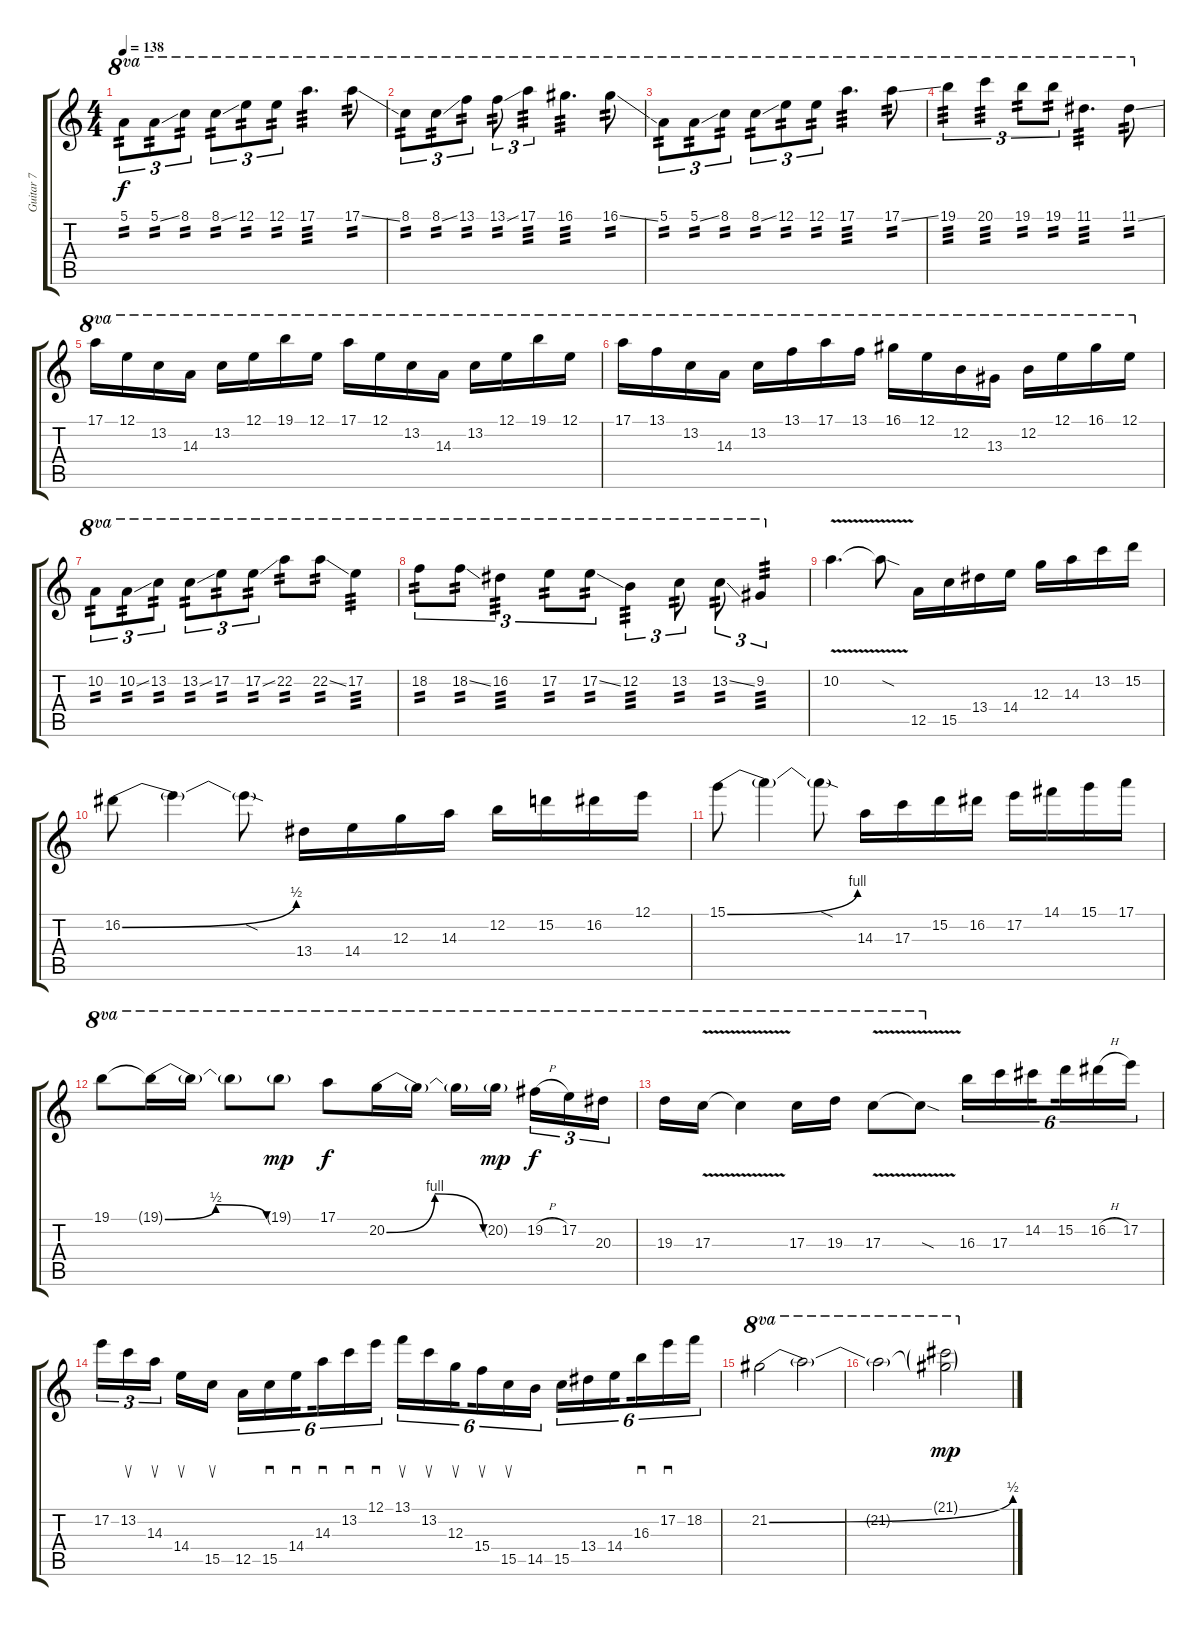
\track ("Guitar 7" "Guitar 7") {instrument distortionguitar}
\staff {score tabs}
\tuning (E4 B3 G3 D3 A2 E2) {hide}
\ts (4 4)
\tempo 138
\clef g2
\ks c
5.1.8{tu (3 2) ot 8va tp 2 dy f} 5.1{ss}.8{tu (3 2) ot 8va tp 2} 8.1.8{tu (3 2) ot 8va tp 2} 8.1{ss}.8{tu (3 2) ot 8va tp 2} 12.1.8{tu (3 2) ot 8va tp 2} 12.1.8{tu (3 2) ot 8va tp 2} 17.1.4{d ot 8va tp 3} 17.1{ss}.8{ot 8va tp 2} |
8.1.8{tu (3 2) ot 8va tp 2} 8.1{ss}.8{tu (3 2) ot 8va tp 2} 13.1.8{tu (3 2) ot 8va tp 2} 13.1{ss}.8{tu (3 2) ot 8va tp 2} 17.1.4{tu (3 2) ot 8va tp 3} 16.1.4{d ot 8va tp 3} 16.1{ss}.8{ot 8va tp 2} |
5.1.8{tu (3 2) ot 8va tp 2} 5.1{ss}.8{tu (3 2) ot 8va tp 2} 8.1.8{tu (3 2) ot 8va tp 2} 8.1{ss}.8{tu (3 2) ot 8va tp 2} 12.1.8{tu (3 2) ot 8va tp 2} 12.1.8{tu (3 2) ot 8va tp 2} 17.1.4{d ot 8va tp 3} 17.1{ss}.8{ot 8va tp 2} |
19.1.4{tu (3 2) ot 8va tp 3} 20.1.4{tu (3 2) ot 8va tp 3} 19.1.8{tu (3 2) ot 8va tp 2} 19.1.8{tu (3 2) ot 8va tp 2} 11.1.4{d ot 8va tp 3} 11.1{ss}.8{ot 8va tp 2} |
17.1.16{ot 8va} 12.1.16{ot 8va} 13.2.16{ot 8va} 14.3.16{ot 8va} 13.2.16{ot 8va} 12.1.16{ot 8va} 19.1.16{ot 8va} 12.1.16{ot 8va} 17.1.16{ot 8va} 12.1.16{ot 8va} 13.2.16{ot 8va} 14.3.16{ot 8va} 13.2.16{ot 8va} 12.1.16{ot 8va} 19.1.16{ot 8va} 12.1.16{ot 8va} |
17.1.16{ot 8va} 13.1.16{ot 8va} 13.2.16{ot 8va} 14.3.16{ot 8va} 13.2.16{ot 8va} 13.1.16{ot 8va} 17.1.16{ot 8va} 13.1.16{ot 8va} 16.1.16{ot 8va} 12.1.16{ot 8va} 12.2.16{ot 8va} 13.3.16{ot 8va} 12.2.16{ot 8va} 12.1.16{ot 8va} 16.1.16{ot 8va} 12.1.16{ot 8va} |
10.2.8{tu (3 2) ot 8va tp 2} 10.2{ss}.8{tu (3 2) ot 8va tp 2} 13.2.8{tu (3 2) ot 8va tp 2} 13.2{ss}.8{tu (3 2) ot 8va tp 2} 17.2.8{tu (3 2) ot 8va tp 2} 17.2{ss}.8{tu (3 2) ot 8va tp 2} 22.2.8{ot 8va tp 2} 22.2{ss}.8{ot 8va tp 2} 17.2.4{ot 8va tp 3} |
18.2.8{tu (3 2) ot 8va tp 2} 18.2{ss}.8{tu (3 2) ot 8va tp 2} 16.2.4{tu (3 2) ot 8va tp 3} 17.2.8{tu (3 2) ot 8va tp 2} 17.2{ss}.8{tu (3 2) ot 8va tp 2} 12.2.4{tu (3 2) ot 8va tp 3} 13.2.8{tu (3 2) ot 8va tp 2} 13.2{ss}.8{tu (3 2) ot 8va tp 2} 9.2.4{tu (3 2) ot 8va tp 3} |
10.2{v}.4{d} 10.2{sod t}.8 12.5.16 15.5.16 13.4.16 14.4.16 12.3.16 14.3.16 13.2.16 15.2.16 |
16.2{be (bend 0 0 60 2)}.8 16.2{t}.4 16.2{sod t}.8 13.4.16 14.4.16 12.3.16 14.3.16 12.2.16 15.2.16 16.2.16 12.1.16 |
15.1{be (bend 0 0 60 4)}.8 15.1{t}.4 15.1{sod t}.8 14.3.16 17.3.16 15.2.16 16.2.16 17.2.16 14.1.16 15.1.16 17.1.16 |
19.1.8{ot 8va} 19.1{be (bendrelease 0 0 15 2 20 2 60 0) t}.16{ot 8va} 19.1{t}.16{ot 8va} 19.1{t}.8{ot 8va} 19.1{g}.8{ot 8va dy mp} 17.1.8{ot 8va dy f} 20.2{be (bendrelease 0 0 15 4 20 4 60 0)}.16{ot 8va} 20.2{t}.16{ot 8va} 20.2{t}.16{ot 8va} 20.2{g}.16{ot 8va dy mp beam splitsecondary} 19.2{h}.16{tu (3 2) ot 8va dy f} 17.2.16{tu (3 2) ot 8va} 20.3.16{tu (3 2) ot 8va} |
19.3.16{ot 8va} 17.3{v}.16{ot 8va} 17.3{t}.4{ot 8va} 17.3.16{ot 8va} 19.3.16{ot 8va} 17.3{v}.8{ot 8va} 17.3{sod t}.8{ot 8va} 16.3.16{tu (6 4)} 17.3.16{tu (6 4)} 14.2.16{tu (6 4) beam splitsecondary} 15.2.16{tu (6 4)} 16.2{h}.16{tu (6 4)} 17.2.16{tu (6 4)} |
17.2.16{tu (3 2)} 13.2.16{su tu (3 2)} 14.3.16{su tu (3 2) beam splitsecondary} 14.4.16{su} 15.5.16{su} 12.5.16{tu (6 4)} 15.5.16{sd tu (6 4)} 14.4.16{sd tu (6 4) beam splitsecondary} 14.3.16{sd tu (6 4)} 13.2.16{sd tu (6 4)} 12.1.16{sd tu (6 4)} 13.1.16{su tu (6 4)} 13.2.16{su tu (6 4)} 12.3.16{su tu (6 4) beam splitsecondary} 15.4.16{su tu (6 4)} 15.5.16{su tu (6 4)} 14.5.16{tu (6 4)} 15.5.16{tu (6 4)} 13.4.16{tu (6 4)} 14.4.16{tu (6 4) beam splitsecondary} 16.3.16{sd tu (6 4)} 17.2.16{sd tu (6 4)} 18.2.16{tu (6 4)} |
21.2{be (bend 0 0 60 2)}.2{ot 8va} 21.2{t}.2{ot 8va} |
21.2{t}.2{ot 8va} (21.1{g} 21.2{t}).2{ot 8va dy mp}
